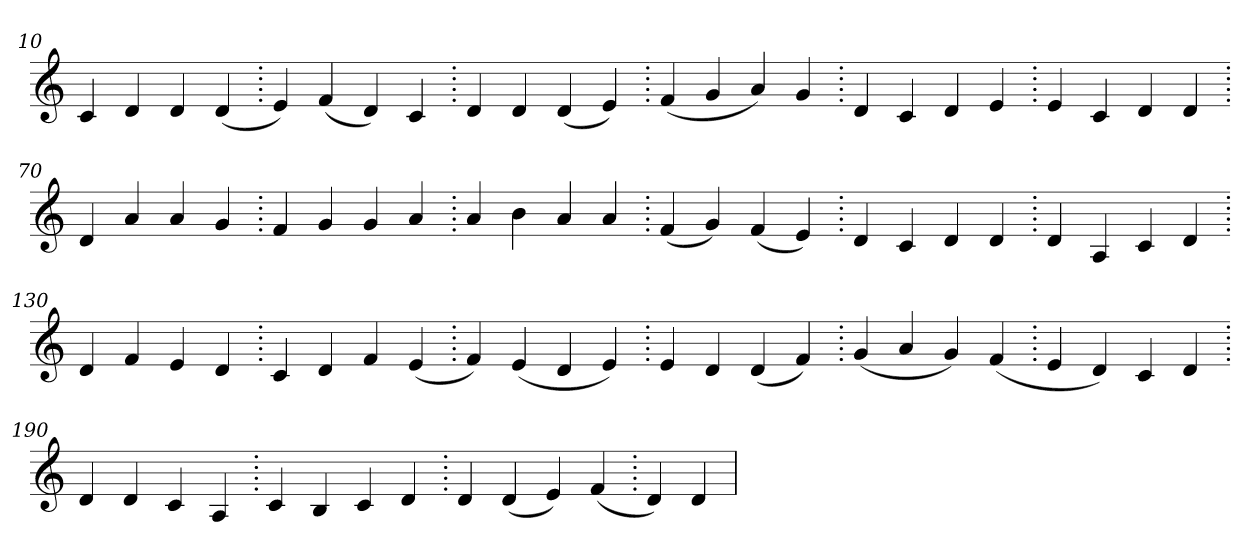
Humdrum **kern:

**kern
*part1
*staff1
*clefG2
=10.
4c
4d
4d
(>4d
=20.
4e)
(>4f
4d)
4c
=30.
4d
4d
(>4d
4e)
=40.
(>4f
4g
4a)
4g
=50.
4d
4c
4d
4e
=60.
4e
4c
4d
4d
=70.
4d
4a
4a
4g
=80.
4f
4g
4g
4a
=90.
4a
4b
4a
4a
=100.
(>4f
4g)
(>4f
4e)
=110.
4d
4c
4d
4d
=120.
4d
4A
4c
4d
=130.
4d
4f
4e
4d
=140.
4c
4d
4f
(>4e
=150.
4f)
(>4e
4d
4e)
=160.
4e
4d
(>4d
4f)
=170.
(>4g
4a
4g)
(>4f
=180.
4e
4d)
4c
4d
=190.
4d
4d
4c
4A
=200.
4c
4B
4c
4d
=210.
4d
(>4d
4e)
(>4f
=220.
4d)
4d
=
*-
